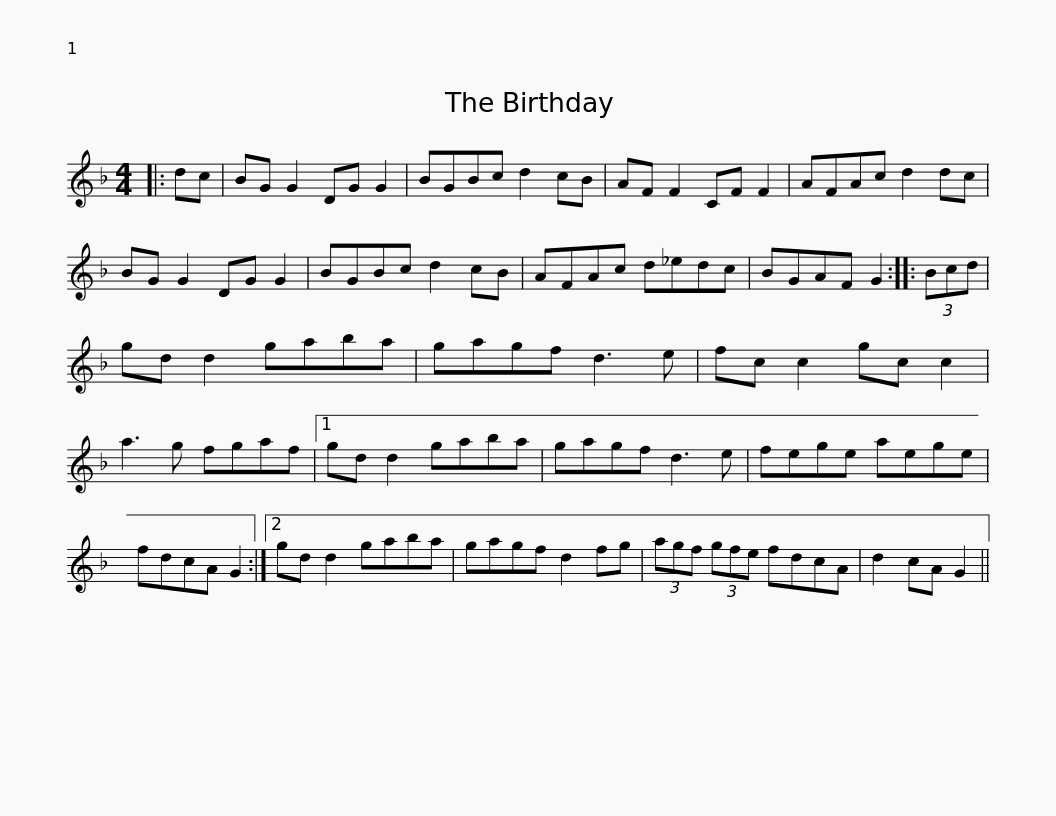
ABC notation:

X:1
L:1/8
M:4/4
I:linebreak $
K:F
V:1 treble
V:1
|: dc | BG G2 DG G2 | BGBc d2 cB | AF F2 CF F2 | AFAc d2 dc | %5
 BG G2 DG G2 | BGBc d2 cB |$ AFAc d_edc | BGAF G2 :: (3Bcd | %10
 gd d2 gaba | gagf d3 e | fc c2 gc c2 | a3 g fgaf |1$ gd d2 gaba | %15
 gagf d3 e | fege aege | fdcA G2 :|2 gd d2 gaba | gagf d2 fg |$ %20
 (3agf (3gfe fdcA | d2 cA G2 || %22
